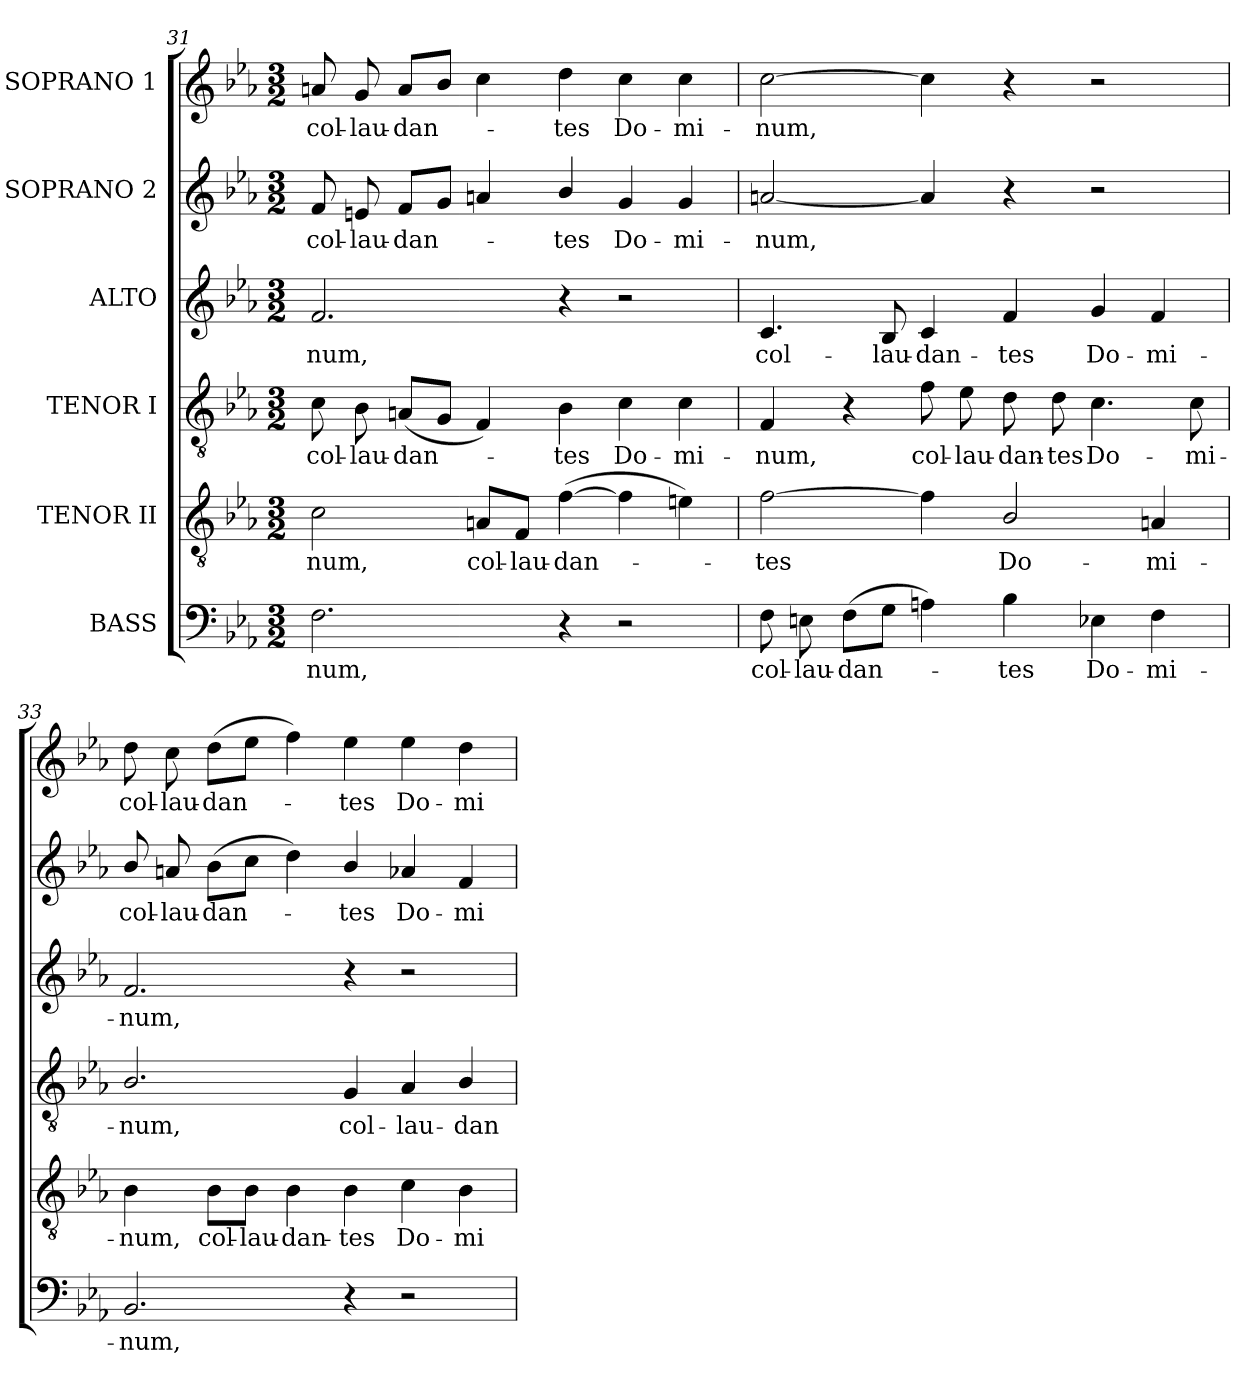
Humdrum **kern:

**kern	**text	**kern	**text	**kern	**text	**kern	**text	**kern	**text	**kern	**text
*part6	*part6	*part5	*part5	*part4	*part4	*part3	*part3	*part2	*part2	*part1	*part1
*staff6	*staff6	*staff5	*staff5	*staff4	*staff4	*staff3	*staff3	*staff2	*staff2	*staff1	*staff1
*I"BASS	*	*I"TENOR II	*	*I"TENOR I	*	*I"ALTO	*	*I"SOPRANO 2	*	*I"SOPRANO 1	*
*clefF4	*	*clefGv2	*	*clefGv2	*	*clefG2	*	*clefG2	*	*clefG2	*
*	*	*ITrd7c12	*	*ITrd7c12	*	*	*	*	*	*	*
*k[b-e-a-]	*	*k[b-e-a-]	*	*k[b-e-a-]	*	*k[b-e-a-]	*	*k[b-e-a-]	*	*k[b-e-a-]	*
*E-:	*	*E-:	*	*E-:	*	*E-:	*	*E-:	*	*E-:	*
*M3/2	*	*M3/2	*	*M3/2	*	*M3/2	*	*M3/2	*	*M3/2	*
=31	=31	=31	=31	=31	=31	=31	=31	=31	=31	=31	=31
!	!LO:LY:b:color=#000000	!	!	!	!	!	!	!	!	!	!
!	!	!	!LO:LY:b:color=#000000	!	!	!	!	!	!	!	!
!	!	!	!	!	!LO:LY:b:color=#000000	!	!	!	!	!	!
!	!	!	!	!	!	!	!LO:LY:b:color=#000000	!	!	!	!
!	!	!	!	!	!	!	!	!	!LO:LY:b:color=#000000	!	!
!	!	!	!	!	!	!	!	!	!	!	!LO:LY:b:color=#000000
2.Fi\	-num,	2Ci\	-num,	8Ci\	col-	2.fi/	-num,	8fi/	col-	8ani/	col-
!	!	!	!	!	!LO:LY:b:color=#000000	!	!	!	!	!	!
!	!	!	!	!	!	!	!	!	!LO:LY:b:color=#000000	!	!
!	!	!	!	!	!	!	!	!	!	!	!LO:LY:b:color=#000000
.	.	.	.	8BB-i\	-lau-	.	.	8eni/	-lau-	8gi/	-lau-
!	!	!	!	!	!LO:LY:b:color=#000000	!	!	!	!	!	!
!	!	!	!	!	!	!	!	!	!LO:LY:b:color=#000000	!	!
!	!	!	!	!	!	!	!	!	!	!	!LO:LY:b:color=#000000
.	.	.	.	(8AAni/L	-dan-	.	.	8fi/L	-dan-	8ai/L	-dan-
.	.	.	.	8GGi/J	.	.	.	8gi/J	.	8b-i/J	.
!	!	!	!LO:LY:b:color=#000000	!	!	!	!	!	!	!	!
.	.	8AAni/L	col-	4FFi/)	.	.	.	4ani/	.	4cci\	.
!	!	!	!LO:LY:b:color=#000000	!	!	!	!	!	!	!	!
.	.	8FFi/J	-lau-	.	.	.	.	.	.	.	.
!	!	!	!LO:LY:b:color=#000000	!	!	!	!	!	!	!	!
!	!	!	!	!	!LO:LY:b:color=#000000	!	!	!	!	!	!
!	!	!	!	!	!	!	!	!	!LO:LY:b:color=#000000	!	!
!	!	!	!	!	!	!	!	!	!	!	!LO:LY:b:color=#000000
4r	.	([4Fi\	-dan-	4BB-i\	-tes	4r	.	4b-i/	-tes	4ddi\	-tes
!	!	!	!	!	!LO:LY:b:color=#000000	!	!	!	!	!	!
!	!	!	!	!	!	!	!	!	!LO:LY:b:color=#000000	!	!
!	!	!	!	!	!	!	!	!	!	!	!LO:LY:b:color=#000000
2r	.	4Fi\]	.	4Ci\	Do-	2r	.	4gi/	Do-	4cci\	Do-
!	!	!	!	!	!LO:LY:b:color=#000000	!	!	!	!	!	!
!	!	!	!	!	!	!	!	!	!LO:LY:b:color=#000000	!	!
!	!	!	!	!	!	!	!	!	!	!	!LO:LY:b:color=#000000
.	.	4Eni\)	.	4Ci\	-mi-	.	.	4gi/	-mi-	4cci\	-mi-
=32	=32	=32	=32	=32	=32	=32	=32	=32	=32	=32	=32
!	!LO:LY:b:color=#000000	!	!	!	!	!	!	!	!	!	!
!	!	!	!LO:LY:b:color=#000000	!	!	!	!	!	!	!	!
!	!	!	!	!	!LO:LY:b:color=#000000	!	!	!	!	!	!
!	!	!	!	!	!	!	!LO:LY:b:color=#000000	!	!	!	!
!	!	!	!	!	!	!	!	!	!LO:LY:b:color=#000000	!	!
!	!	!	!	!	!	!	!	!	!	!	!LO:LY:b:color=#000000
8Fi\	col-	[2Fi\	-tes	4FFi/	-num,	4.ci/	col-	[2ani/	-num,	[2cci\	-num,
!	!LO:LY:b:color=#000000	!	!	!	!	!	!	!	!	!	!
8Eni\	-lau-	.	.	.	.	.	.	.	.	.	.
!	!LO:LY:b:color=#000000	!	!	!	!	!	!	!	!	!	!
(8Fi\L	-dan-	.	.	4r	.	.	.	.	.	.	.
!	!	!	!	!	!	!	!LO:LY:b:color=#000000	!	!	!	!
8Gi\J	.	.	.	.	.	8B-i/	-lau-	.	.	.	.
!	!	!	!	!	!LO:LY:b:color=#000000	!	!	!	!	!	!
!	!	!	!	!	!	!	!LO:LY:b:color=#000000	!	!	!	!
4Ani\)	.	4Fi\]	.	8Fi\	col-	4ci/	-dan-	4ai/]	.	4cci\]	.
!	!	!	!	!	!LO:LY:b:color=#000000	!	!	!	!	!	!
.	.	.	.	8E-i\	-lau-	.	.	.	.	.	.
!	!LO:LY:b:color=#000000	!	!	!	!	!	!	!	!	!	!
!	!	!	!LO:LY:b:color=#000000	!	!	!	!	!	!	!	!
!	!	!	!	!	!LO:LY:b:color=#000000	!	!	!	!	!	!
!	!	!	!	!	!	!	!LO:LY:b:color=#000000	!	!	!	!
4B-i\	-tes	2BB-i/	Do-	8Di\	-dan-	4fi/	-tes	4r	.	4r	.
!	!	!	!	!	!LO:LY:b:color=#000000	!	!	!	!	!	!
.	.	.	.	8Di\	-tes	.	.	.	.	.	.
!	!LO:LY:b:color=#000000	!	!	!	!	!	!	!	!	!	!
!	!	!	!	!	!LO:LY:b:color=#000000	!	!	!	!	!	!
!	!	!	!	!	!	!	!LO:LY:b:color=#000000	!	!	!	!
4E-Xi\	Do-	.	.	4.Ci\	Do-	4gi/	Do-	2r	.	2r	.
!	!LO:LY:b:color=#000000	!	!	!	!	!	!	!	!	!	!
!	!	!	!LO:LY:b:color=#000000	!	!	!	!	!	!	!	!
!	!	!	!	!	!	!	!LO:LY:b:color=#000000	!	!	!	!
4Fi\	-mi-	4AAni/	-mi-	.	.	4fi/	-mi-	.	.	.	.
!	!	!	!	!	!LO:LY:b:color=#000000	!	!	!	!	!	!
.	.	.	.	8Ci\	-mi-	.	.	.	.	.	.
!!LO:LB:g=z
=33	=33	=33	=33	=33	=33	=33	=33	=33	=33	=33	=33
!	!LO:LY:b:color=#000000	!	!	!	!	!	!	!	!	!	!
!	!	!	!LO:LY:b:color=#000000	!	!	!	!	!	!	!	!
!	!	!	!	!	!LO:LY:b:color=#000000	!	!	!	!	!	!
!	!	!	!	!	!	!	!LO:LY:b:color=#000000	!	!	!	!
!	!	!	!	!	!	!	!	!	!LO:LY:b:color=#000000	!	!
!	!	!	!	!	!	!	!	!	!	!	!LO:LY:b:color=#000000
2.BB-i/	-num,	4BB-i\	-num,	2.BB-i/	-num,	2.fi/	-num,	8b-i/	col-	8ddi\	col-
!	!	!	!	!	!	!	!	!	!LO:LY:b:color=#000000	!	!
!	!	!	!	!	!	!	!	!	!	!	!LO:LY:b:color=#000000
.	.	.	.	.	.	.	.	8ani/	-lau-	8cci\	-lau-
!	!	!	!LO:LY:b:color=#000000	!	!	!	!	!	!	!	!
!	!	!	!	!	!	!	!	!	!LO:LY:b:color=#000000	!	!
!	!	!	!	!	!	!	!	!	!	!	!LO:LY:b:color=#000000
.	.	8BB-i\L	col-	.	.	.	.	(8b-i\L	-dan-	(8ddi\L	-dan-
!	!	!	!LO:LY:b:color=#000000	!	!	!	!	!	!	!	!
.	.	8BB-i\J	-lau-	.	.	.	.	8cci\J	.	8ee-i\J	.
!	!	!	!LO:LY:b:color=#000000	!	!	!	!	!	!	!	!
.	.	4BB-i\	-dan-	.	.	.	.	4ddi\)	.	4ffi\)	.
!	!	!	!LO:LY:b:color=#000000	!	!	!	!	!	!	!	!
!	!	!	!	!	!LO:LY:b:color=#000000	!	!	!	!	!	!
!	!	!	!	!	!	!	!	!	!LO:LY:b:color=#000000	!	!
!	!	!	!	!	!	!	!	!	!	!	!LO:LY:b:color=#000000
4r	.	4BB-i\	-tes	4GGi/	col-	4r	.	4b-i/	-tes	4ee-i\	-tes
!	!	!	!LO:LY:b:color=#000000	!	!	!	!	!	!	!	!
!	!	!	!	!	!LO:LY:b:color=#000000	!	!	!	!	!	!
!	!	!	!	!	!	!	!	!	!LO:LY:b:color=#000000	!	!
!	!	!	!	!	!	!	!	!	!	!	!LO:LY:b:color=#000000
2r	.	4Ci\	Do-	4AA-i/	-lau-	2r	.	4a-Xi/	Do-	4ee-i\	Do-
!	!	!	!LO:LY:b:color=#000000	!	!	!	!	!	!	!	!
!	!	!	!	!	!LO:LY:b:color=#000000	!	!	!	!	!	!
!	!	!	!	!	!	!	!	!	!LO:LY:b:color=#000000	!	!
!	!	!	!	!	!	!	!	!	!	!	!LO:LY:b:color=#000000
.	.	4BB-i\	-mi-	4BB-i/	-dan-	.	.	4fi/	-mi-	4ddi\	-mi-
=	=	=	=	=	=	=	=	=	=	=	=
*-	*-	*-	*-	*-	*-	*-	*-	*-	*-	*-	*-
